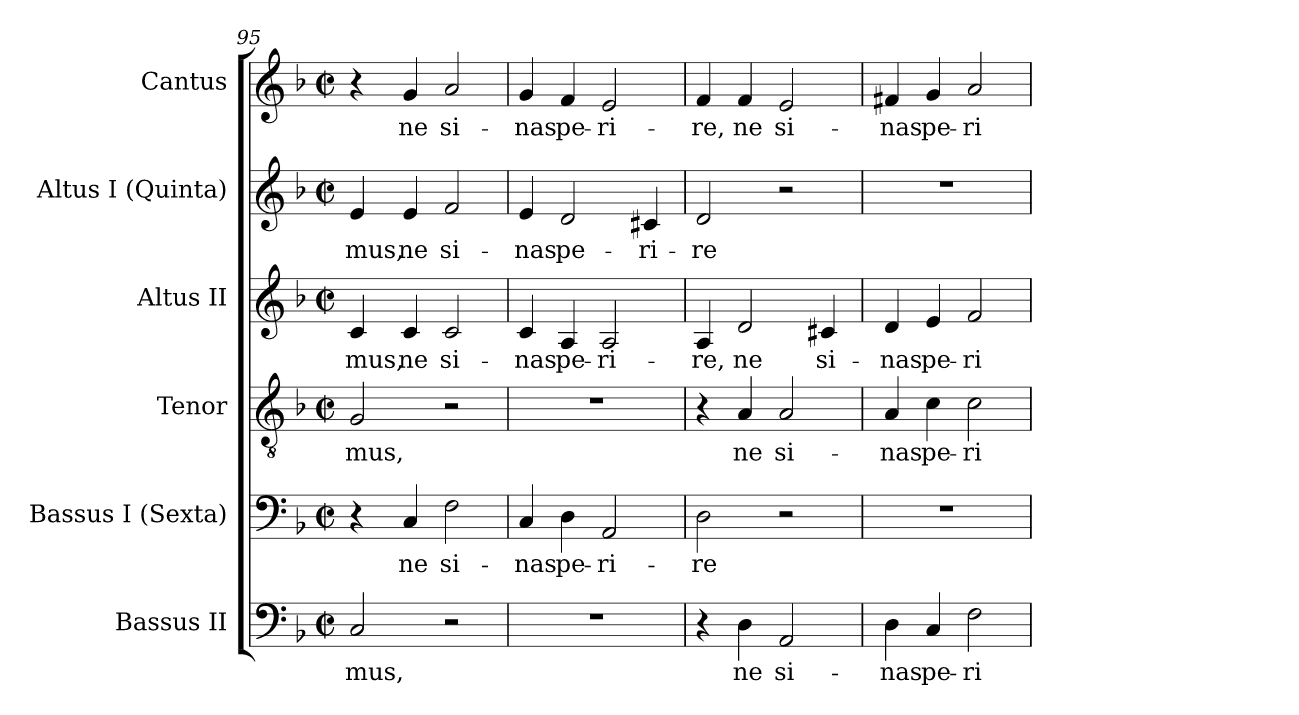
**kern	**text	**kern	**text	**kern	**text	**kern	**text	**kern	**text	**kern	**text
*part6	*part6	*part5	*part5	*part4	*part4	*part3	*part3	*part2	*part2	*part1	*part1
*staff6	*staff6	*staff5	*staff5	*staff4	*staff4	*staff3	*staff3	*staff2	*staff2	*staff1	*staff1
*I"Bassus II	*	*I"Bassus I (Sexta)	*	*I"Tenor	*	*I"Altus II	*	*I"Altus I (Quinta)	*	*I"Cantus	*
*I'B.	*	*I'B.	*	*I'T.	*	*I'A.	*	*I'A.	*	*	*
!!LO:LB:g=z
*clefF4	*	*clefF4	*	*clefGv2	*	*clefG2	*	*clefG2	*	*clefG2	*
*	*	*	*	*ITrd7c12	*	*	*	*	*	*	*
*k[b-]	*	*k[b-]	*	*k[b-]	*	*k[b-]	*	*k[b-]	*	*k[b-]	*
*F:	*	*F:	*	*F:	*	*F:	*	*F:	*	*F:	*
*M2/2	*	*M2/2	*	*M2/2	*	*M2/2	*	*M2/2	*	*M2/2	*
*met(c|)	*	*met(c|)	*	*met(c|)	*	*met(c|)	*	*met(c|)	*	*met(c|)	*
=95	=95	=95	=95	=95	=95	=95	=95	=95	=95	=95	=95
!	!LO:LY:b:color=#000000	!	!	!	!	!	!	!	!	!	!
!	!	!	!	!	!LO:LY:b:color=#000000	!	!	!	!	!	!
!	!	!	!	!	!	!	!LO:LY:b:color=#000000	!	!	!	!
!	!	!	!	!	!	!	!	!	!LO:LY:b:color=#000000	!	!
2Ci/	-mus,	4r	.	2GGi/	-mus,	4ci/	-mus,	4ei/	-mus,	4r	.
!	!	!	!LO:LY:b:color=#000000	!	!	!	!	!	!	!	!
!	!	!	!	!	!	!	!LO:LY:b:color=#000000	!	!	!	!
!	!	!	!	!	!	!	!	!	!LO:LY:b:color=#000000	!	!
!	!	!	!	!	!	!	!	!	!	!	!LO:LY:b:color=#000000
.	.	4Ci/	ne	.	.	4ci/	ne	4ei/	ne	4gi/	ne
!	!	!	!LO:LY:b:color=#000000	!	!	!	!	!	!	!	!
!	!	!	!	!	!	!	!LO:LY:b:color=#000000	!	!	!	!
!	!	!	!	!	!	!	!	!	!LO:LY:b:color=#000000	!	!
!	!	!	!	!	!	!	!	!	!	!	!LO:LY:b:color=#000000
2r	.	2Fi\	si-	2r	.	2ci/	si-	2fi/	si-	2ai/	si-
=96	=96	=96	=96	=96	=96	=96	=96	=96	=96	=96	=96
!	!	!	!LO:LY:b:color=#000000	!	!	!	!	!	!	!	!
!	!	!	!	!	!	!	!LO:LY:b:color=#000000	!	!	!	!
!	!	!	!	!	!	!	!	!	!LO:LY:b:color=#000000	!	!
!	!	!	!	!	!	!	!	!	!	!	!LO:LY:b:color=#000000
1r	.	4Ci/	-nas	1r	.	4ci/	-nas	4ei/	-nas	4gi/	-nas
!	!	!	!LO:LY:b:color=#000000	!	!	!	!	!	!	!	!
!	!	!	!	!	!	!	!LO:LY:b:color=#000000	!	!	!	!
!	!	!	!	!	!	!	!	!	!LO:LY:b:color=#000000	!	!
!	!	!	!	!	!	!	!	!	!	!	!LO:LY:b:color=#000000
.	.	4Di\	pe-	.	.	4Ai/	pe-	2di/	pe-	4fi/	pe-
!	!	!	!LO:LY:b:color=#000000	!	!	!	!	!	!	!	!
!	!	!	!	!	!	!	!LO:LY:b:color=#000000	!	!	!	!
!	!	!	!	!	!	!	!	!	!	!	!LO:LY:b:color=#000000
.	.	2AAi/	-ri-	.	.	2Ai/	-ri-	.	.	2ei/	-ri-
!	!	!	!	!	!	!	!	!	!LO:LY:b:color=#000000	!	!
.	.	.	.	.	.	.	.	4c#Xi/	-ri-	.	.
=97	=97	=97	=97	=97	=97	=97	=97	=97	=97	=97	=97
!	!	!	!LO:LY:b:color=#000000	!	!	!	!	!	!	!	!
!	!	!	!	!	!	!	!LO:LY:b:color=#000000	!	!	!	!
!	!	!	!	!	!	!	!	!	!LO:LY:b:color=#000000	!	!
!	!	!	!	!	!	!	!	!	!	!	!LO:LY:b:color=#000000
4r	.	2Di\	-re	4r	.	4Ai/	-re,	2di/	-re	4fi/	-re,
!	!LO:LY:b:color=#000000	!	!	!	!	!	!	!	!	!	!
!	!	!	!	!	!LO:LY:b:color=#000000	!	!	!	!	!	!
!	!	!	!	!	!	!	!LO:LY:b:color=#000000	!	!	!	!
!	!	!	!	!	!	!	!	!	!	!	!LO:LY:b:color=#000000
4Di\	ne	.	.	4AAi/	ne	2di/	ne	.	.	4fi/	ne
!	!LO:LY:b:color=#000000	!	!	!	!	!	!	!	!	!	!
!	!	!	!	!	!LO:LY:b:color=#000000	!	!	!	!	!	!
!	!	!	!	!	!	!	!	!	!	!	!LO:LY:b:color=#000000
2AAi/	si-	2r	.	2AAi/	si-	.	.	2r	.	2ei/	si-
!	!	!	!	!	!	!	!LO:LY:b:color=#000000	!	!	!	!
.	.	.	.	.	.	4c#Xi/	si-	.	.	.	.
=98	=98	=98	=98	=98	=98	=98	=98	=98	=98	=98	=98
!	!LO:LY:b:color=#000000	!	!	!	!	!	!	!	!	!	!
!	!	!	!	!	!LO:LY:b:color=#000000	!	!	!	!	!	!
!	!	!	!	!	!	!	!LO:LY:b:color=#000000	!	!	!	!
!	!	!	!	!	!	!	!	!	!	!	!LO:LY:b:color=#000000
4Di\	-nas	1r	.	4AAi/	-nas	4di/	-nas	1r	.	4f#Xi/	-nas
!	!LO:LY:b:color=#000000	!	!	!	!	!	!	!	!	!	!
!	!	!	!	!	!LO:LY:b:color=#000000	!	!	!	!	!	!
!	!	!	!	!	!	!	!LO:LY:b:color=#000000	!	!	!	!
!	!	!	!	!	!	!	!	!	!	!	!LO:LY:b:color=#000000
4Ci/	pe-	.	.	4Ci\	pe-	4ei/	pe-	.	.	4gi/	pe-
!	!LO:LY:b:color=#000000	!	!	!	!	!	!	!	!	!	!
!	!	!	!	!	!LO:LY:b:color=#000000	!	!	!	!	!	!
!	!	!	!	!	!	!	!LO:LY:b:color=#000000	!	!	!	!
!	!	!	!	!	!	!	!	!	!	!	!LO:LY:b:color=#000000
2Fi\	-ri-	.	.	2Ci\	-ri-	2fi/	-ri-	.	.	2ai/	-ri-
=	=	=	=	=	=	=	=	=	=	=	=
*-	*-	*-	*-	*-	*-	*-	*-	*-	*-	*-	*-
